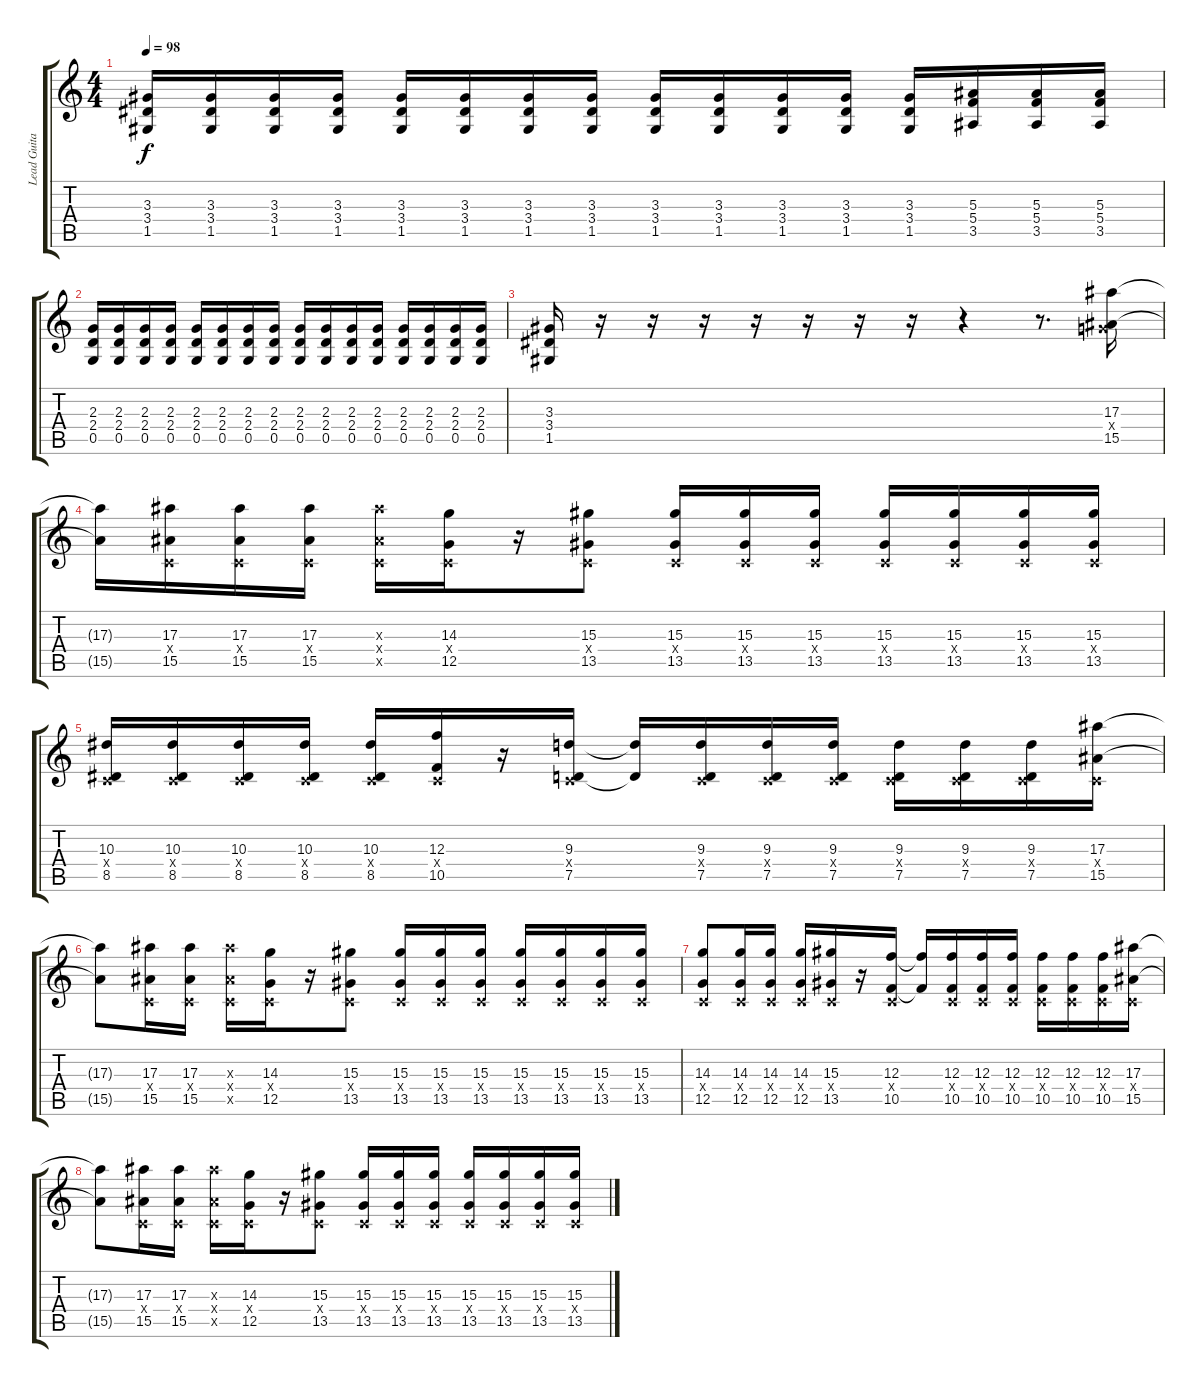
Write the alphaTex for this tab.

\track ("Lead Guitar" "Lead Guita") {instrument distortionguitar}
\staff {score tabs}
\tuning (D4 A3 F3 C3 G2 C2) {hide}
\ts (4 4)
\tempo 98
\clef g2
\ks c
(3.3 3.4 1.5).16{dy f} (3.3 3.4 1.5).16 (3.3 3.4 1.5).16 (3.3 3.4 1.5).16 (3.3 3.4 1.5).16 (3.3 3.4 1.5).16 (3.3 3.4 1.5).16 (3.3 3.4 1.5).16 (3.3 3.4 1.5).16 (3.3 3.4 1.5).16 (3.3 3.4 1.5).16 (3.3 3.4 1.5).16 (3.3 3.4 1.5).16 (5.3 5.4 3.5).16 (5.3 5.4 3.5).16 (5.3 5.4 3.5).16 |
(2.3 2.4 0.5).16 (2.3 2.4 0.5).16 (2.3 2.4 0.5).16 (2.3 2.4 0.5).16 (2.3 2.4 0.5).16 (2.3 2.4 0.5).16 (2.3 2.4 0.5).16 (2.3 2.4 0.5).16 (2.3 2.4 0.5).16 (2.3 2.4 0.5).16 (2.3 2.4 0.5).16 (2.3 2.4 0.5).16 (2.3 2.4 0.5).16 (2.3 2.4 0.5).16 (2.3 2.4 0.5).16 (2.3 2.4 0.5).16 |
(3.3 3.4 1.5).16 r.16 r.16 r.16 r.16 r.16 r.16 r.16 r.4 r.8{d} (17.3 7.4{x} 15.5).16 |
(17.3{t} 15.5{t}).16 (17.3 0.4{x} 15.5).16 (17.3 0.4{x} 15.5).16 (17.3 0.4{x} 15.5).16 (17.3{x} 0.4{x} 15.5{x}).16 (14.3 0.4{x} 12.5).16 r.16 (15.3 0.4{x} 13.5).8 (15.3 0.4{x} 13.5).16 (15.3 0.4{x} 13.5).16 (15.3 0.4{x} 13.5).16 (15.3 0.4{x} 13.5).16 (15.3 0.4{x} 13.5).16 (15.3 0.4{x} 13.5).16 (15.3 0.4{x} 13.5).16 |
(10.3 0.4{x} 8.5).16 (10.3 0.4{x} 8.5).16 (10.3 0.4{x} 8.5).16 (10.3 0.4{x} 8.5).16 (10.3 0.4{x} 8.5).16 (12.3 0.4{x} 10.5).16 r.16 (9.3 0.4{x} 7.5).16 (9.3{t} 7.5{t}).16 (9.3 0.4{x} 7.5).16 (9.3 0.4{x} 7.5).16 (9.3 0.4{x} 7.5).16 (9.3 0.4{x} 7.5).16 (9.3 0.4{x} 7.5).16 (9.3 0.4{x} 7.5).16 (17.3 0.4{x} 15.5).16 |
(17.3{t} 15.5{t}).8 (17.3 0.4{x} 15.5).16 (17.3 0.4{x} 15.5).16 (17.3{x} 0.4{x} 15.5{x}).16 (14.3 0.4{x} 12.5).16 r.16 (15.3 0.4{x} 13.5).8 (15.3 0.4{x} 13.5).16 (15.3 0.4{x} 13.5).16 (15.3 0.4{x} 13.5).16 (15.3 0.4{x} 13.5).16 (15.3 0.4{x} 13.5).16 (15.3 0.4{x} 13.5).16 (15.3 0.4{x} 13.5).16 |
(14.3 0.4{x} 12.5).8 (14.3 0.4{x} 12.5).16 (14.3 0.4{x} 12.5).16 (14.3 0.4{x} 12.5).16 (15.3 0.4{x} 13.5).16 r.16 (12.3 0.4{x} 10.5).16 (12.3{t} 10.5{t}).16 (12.3 0.4{x} 10.5).16 (12.3 0.4{x} 10.5).16 (12.3 0.4{x} 10.5).16 (12.3 0.4{x} 10.5).16 (12.3 0.4{x} 10.5).16 (12.3 0.4{x} 10.5).16 (17.3 0.4{x} 15.5).16 |
(17.3{t} 15.5{t}).8 (17.3 0.4{x} 15.5).16 (17.3 0.4{x} 15.5).16 (17.3{x} 0.4{x} 15.5{x}).16 (14.3 0.4{x} 12.5).16 r.16 (15.3 0.4{x} 13.5).8 (15.3 0.4{x} 13.5).16 (15.3 0.4{x} 13.5).16 (15.3 0.4{x} 13.5).16 (15.3 0.4{x} 13.5).16 (15.3 0.4{x} 13.5).16 (15.3 0.4{x} 13.5).16 (15.3 0.4{x} 13.5).16
